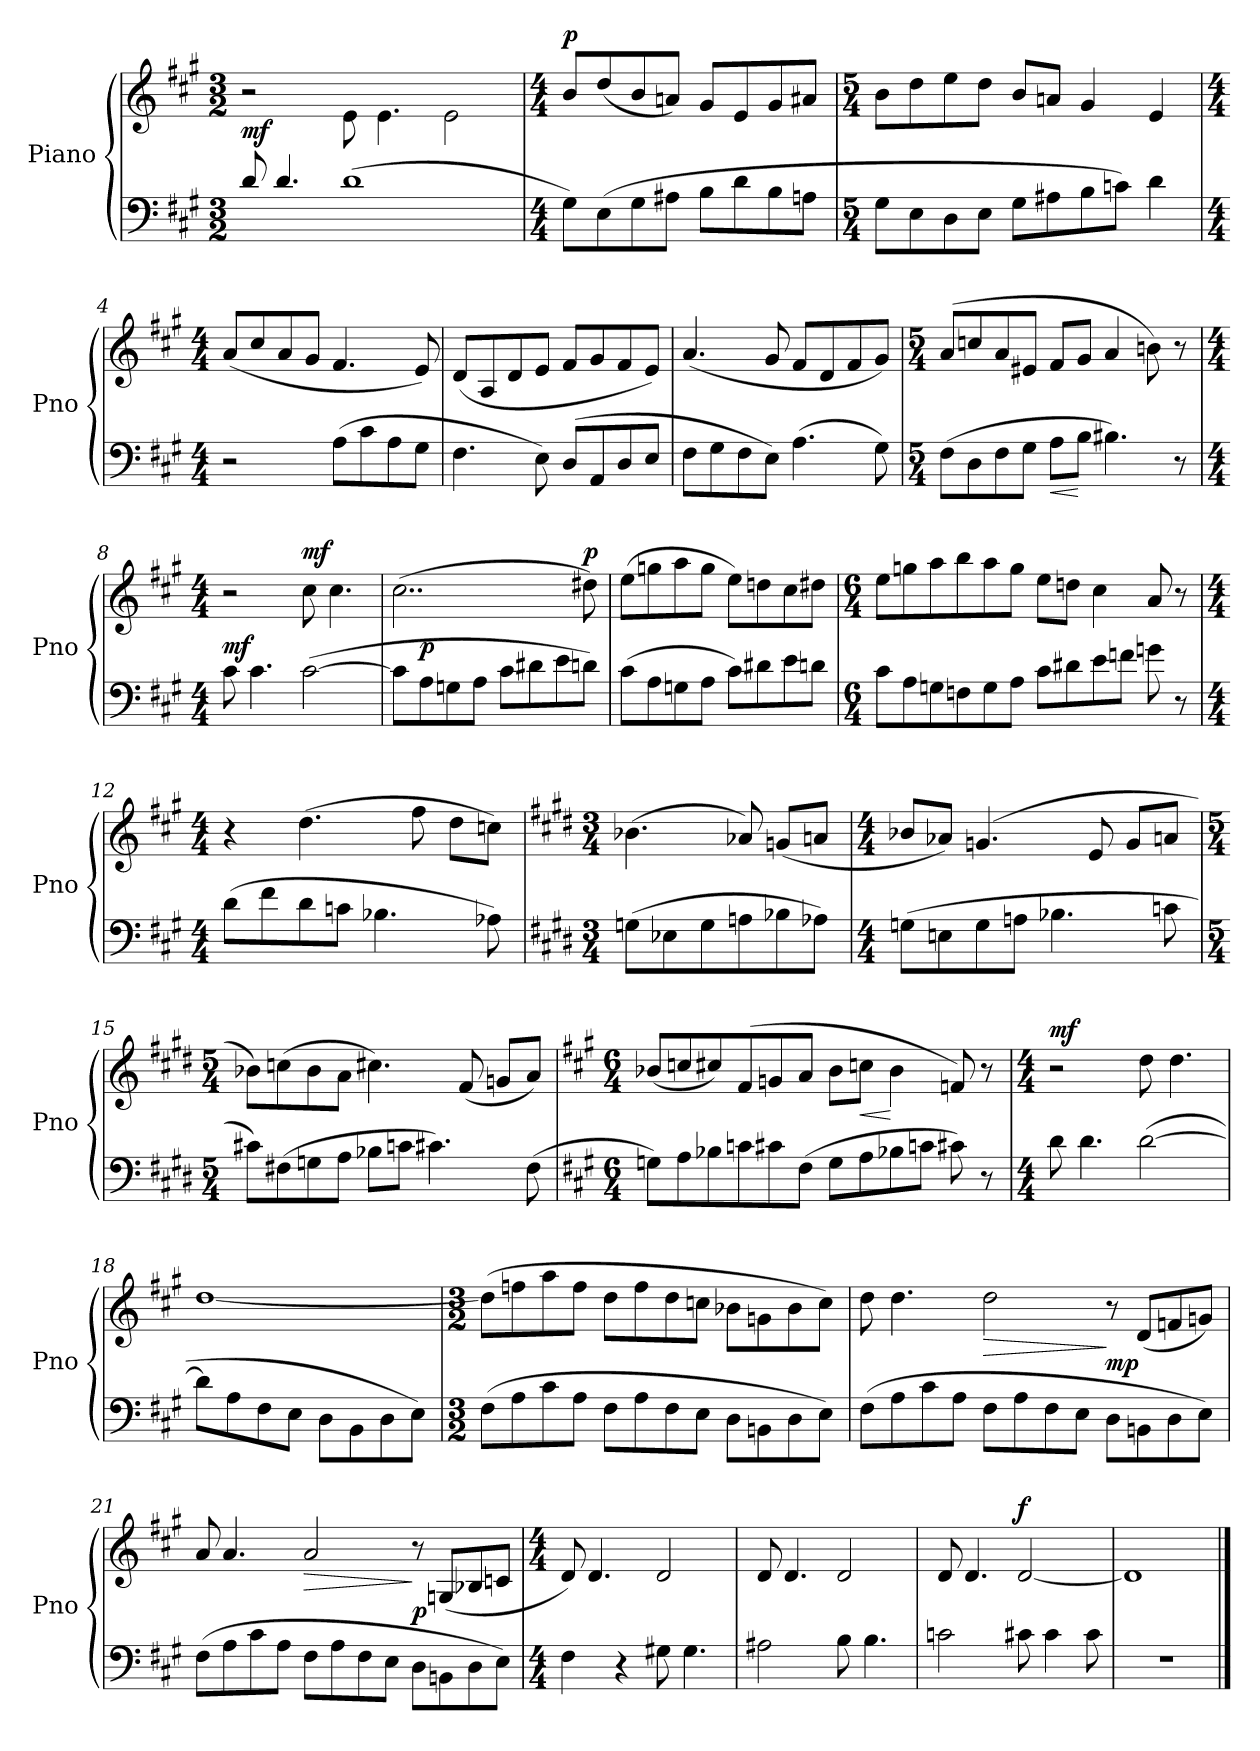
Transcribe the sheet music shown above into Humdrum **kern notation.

**kern	**dynam	**kern	**dynam
*part2	*part2	*part1	*part1
*staff2	*staff2	*staff1	*staff1
*I"Piano	*	*I"Piano	*
*I'Pno	*	*I'Pno	*
*clefF4	*	*clefG2	*
*k[f#c#g#]	*	*k[f#c#g#]	*
*M3/2	*	*M3/2	*
*MM108	*	*MM108	*
=1	=1	=1	=1
!	!LO:DY:a	!	!
8d/	mf	2r	.
4.d/	.	.	.
(1d/	.	8e\	.
.	.	4.e\	.
.	.	2e\	.
=2	=2	=2	=2
*M4/4	*	*M4/4	*
!	!	!	!LO:DY:a
8G#\L)	.	8b/L	p
(8E\	.	(8dd/	.
8G#\	.	8b/	.
8A#X\J	.	8an/J)	.
8B\L	.	8g#/L	.
8d\	.	8e/	.
8B\	.	8g#/	.
8An\J	.	8a#X/J	.
=3	=3	=3	=3
*M5/4	*	*M5/4	*
8G#\L	.	8b\L	.
8E\	.	8dd\	.
8D\	.	8ee\	.
8E\J	.	8dd\J	.
8G#\L	.	8b/L	.
8A#X\	.	8an/J	.
8B\	.	4g#/	.
8cn\J)	.	.	.
4d\	.	4e/	.
!!LO:LB:g=z
=4	=4	=4	=4
*M4/4	*	*M4/4	*
2r	.	(8a/L	.
.	.	8cc#/	.
.	.	8a/	.
.	.	8g#/J	.
(8A\L	.	4.f#/	.
8c#\	.	.	.
8A\	.	.	.
8G#\J	.	8e/)	.
=5	=5	=5	=5
4.F#\	.	(8d/L	.
.	.	8A/	.
.	.	8d/	.
8E\)	.	8e/J	.
(8D/L	.	8f#/L	.
8AA/	.	8g#/	.
8D/	.	8f#/	.
8E/J	.	8e/J)	.
=6	=6	=6	=6
8F#\L	.	(4.a/	.
8G#\	.	.	.
8F#\	.	.	.
8E\J)	.	8g#/	.
(4.A\	.	8f#/L	.
.	.	8d/	.
.	.	8f#/	.
8G#\)	.	8g#/J)	.
!!LO:LB:g=z
=7	=7	=7	=7
*M5/4	*	*M5/4	*
(8F#\L	.	(8a/L	.
8D\	.	8ccn/	.
8F#\	.	8a/	.
8G#\J	.	8e#X/J	.
!	!LO:HP:b	!	!
8A\L	<	8f#/L	.
8B\J	[	8g#/J	.
4.B#X\)	.	4a/	.
.	.	8bn\)	.
8r	.	8r	.
=8	=8	=8	=8
*M4/4	*	*M4/4	*
!	!LO:DY:a	!	!
8c#\	mf	2r	.
4.c#\	.	.	.
!	!	!	!LO:DY:a
([2c#\	.	8cc#\	mf
.	.	4.cc#\	.
=9	=9	=9	=9
8c#\L]	.	(2..cc#\	.
!	!LO:DY:a	!	!
8A\	p	.	.
8Gn\	.	.	.
8A\J	.	.	.
8c#\L	.	.	.
8d#X\	.	.	.
8e\	.	.	.
!	!	!	!LO:DY:a
8dn\J)	.	8dd#X\)	p
!!LO:LB:g=z
=10	=10	=10	=10
(8c#\L	.	(8ee\L	.
8A\	.	8ggn\	.
8Gn\	.	8aa\	.
8A\J	.	8gg\J	.
8c#\L)	.	8ee\L)	.
8d#X\	.	8ddn\	.
8e\	.	8cc#\	.
8dn\J	.	8dd#X\J	.
=11	=11	=11	=11
*M6/4	*	*M6/4	*
8c#\L	.	8ee\L	.
8A\	.	8ggn\	.
8Gn\	.	8aa\	.
8Fn\	.	8bb\	.
8G\	.	8aa\	.
8A\J	.	8gg\J	.
8c#\L	.	8ee\L	.
8d#X\	.	8ddn\J	.
8e\	.	4cc#\	.
8fn\J	.	.	.
8gn\	.	8a/	.
8r	.	8r	.
=12	=12	=12	=12
*M4/4	*	*M4/4	*
(8d\L	.	4r	.
8f#\	.	.	.
8d\	.	(4.dd\	.
8cn\J	.	.	.
4.B-X\	.	.	.
.	.	8ff#\	.
.	.	8dd\L	.
8A-X\)	.	8ccn\J)	.
!!LO:LB:g=z
=13	=13	=13	=13
*k[f#c#g#d#]	*	*k[f#c#g#d#]	*
*M3/4	*	*M3/4	*
(8Gn\L	.	(4.b-X\	.
8E-X\	.	.	.
8G\	.	.	.
8An\	.	8a-X/)	.
8B-X\	.	(8gn/L	.
8A-X\J)	.	8an/J	.
=14	=14	=14	=14
*M4/4	*	*M4/4	*
(8Gn\L	.	8b-X/L	.
8En\	.	8a-X/J)	.
8G\	.	(4.gn/	.
8An\J	.	.	.
4.B-X\	.	.	.
.	.	8e/	.
.	.	8g/L	.
8cn\	.	8an/J	.
=15	=15	=15	=15
*M5/4	*	*M5/4	*
8c#X\L)	.	8b-X\L)	.
(8F#X\	.	(8ccn\	.
8Gn\	.	8b-\	.
8A\J	.	8a\J	.
8B-X\L	.	4.cc#X\)	.
8cn\J	.	.	.
4.c#X\)	.	.	.
.	.	(8f#/	.
.	.	8gn/L	.
(8F#\	.	8a/J)	.
!!LO:LB:g=z
=16	=16	=16	=16
*k[f#c#g#]	*	*k[f#c#g#]	*
*M6/4	*	*M6/4	*
8Gn\L)	.	(8b-X/L	.
8A\	.	8ccn/	.
8B-X\	.	8cc#X/)	.
8cn\	.	(8f#/	.
8c#X\	.	8gn/	.
(8F#\J	.	8a/J	.
8G\L	.	8b-\L	.
!	!	!	!LO:HP:b
8A\	.	8ccn\J	<
8B-X\	.	4b-\	[
8cn\J	.	.	.
8c#X\)	.	8fn/)	.
8r	.	8r	.
=17	=17	=17	=17
*M4/4	*	*M4/4	*
!	!	!	!LO:DY:a
8d\	.	2r	mf
4.d\	.	.	.
([2d\	.	8dd\	.
.	.	4.dd\	.
=18	=18	=18	=18
8d\L]	.	[1dd/	.
8A\	.	.	.
8F#\	.	.	.
8E\J	.	.	.
8D\L	.	.	.
8BB\	.	.	.
8D\	.	.	.
8E\J)	.	.	.
!!LO:LB:g=z
=19	=19	=19	=19
*M3/2	*	*M3/2	*
(8F#\L	.	(8dd\L]	.
8A\	.	8ffn\	.
8c#\	.	8aa\	.
8A\J	.	8ff\J	.
8F#\L	.	8dd\L	.
8A\	.	8ff\	.
8F#\	.	8dd\	.
8E\J	.	8ccn\J	.
8D\L	.	8b-X\L	.
8BBn\	.	8gn\	.
8D\	.	8b-\	.
8E\J)	.	8cc\J)	.
=20	=20	=20	=20
(8F#\L	.	8dd\	.
8A\	.	4.dd\	.
8c#\	.	.	.
8A\J	.	.	.
!	!	!	!LO:HP:b
8F#\L	.	2dd\	>
8A\	.	.	.
8F#\	.	.	.
8E\J	.	.	.
!	!LO:DY:a	!	!
8D\L	mp	8r	]
8BBn\	.	(8d/L	.
8D\	.	8fn/	.
8E\J)	.	8gn/J)	.
!!LO:LB:g=z
=21	=21	=21	=21
(8F#\L	.	8a/	.
8A\	.	4.a/	.
8c#\	.	.	.
8A\J	.	.	.
!	!	!	!LO:HP:b
8F#\L	.	2a/	>
8A\	.	.	.
8F#\	.	.	.
8E\J	.	.	.
!	!LO:DY:a	!	!
8D\L	p	8r	]
8BBn\	.	(8Gn/L	.
8D\	.	8B-X/	.
8E\J)	.	8cn/J	.
=22	=22	=22	=22
*M4/4	*	*M4/4	*
4F#\	.	8d/)	.
.	.	4.d/	.
4r	.	.	.
8G#X\	.	2d/	.
4.G#\	.	.	.
=23	=23	=23	=23
2A#X\	.	8d/	.
.	.	4.d/	.
8B\	.	2d/	.
4.B\	.	.	.
=24	=24	=24	=24
2cn\	.	8d/	.
.	.	4.d/	.
!	!	!	!LO:DY:a
8c#X\	.	[2d/	f
4c#\	.	.	.
8c#\	.	.	.
=25	=25	=25	=25
1r	.	1d/]	.
==	==	==	==
*-	*-	*-	*-
